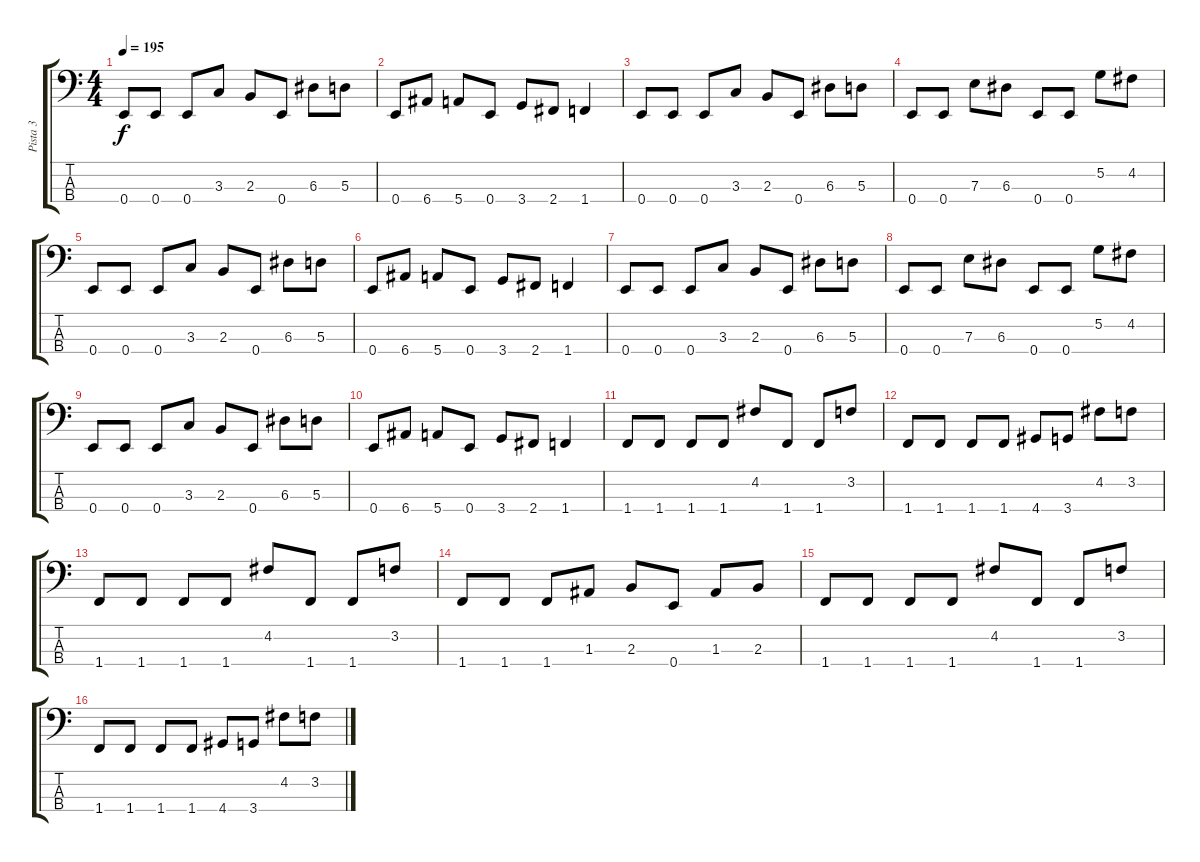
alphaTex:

\track ("Pista 3" "Pista 3") {instrument electricbassfinger}
\staff {score tabs}
\tuning (G2 D2 A1 E1) {hide}
\ts (4 4)
\tempo 195
\clef f4
\ks c
0.4.8{dy f} 0.4.8 0.4.8 3.3.8 2.3.8 0.4.8 6.3.8 5.3.8 |
0.4.8 6.4.8 5.4.8 0.4.8 3.4.8 2.4.8 1.4.4 |
0.4.8 0.4.8 0.4.8 3.3.8 2.3.8 0.4.8 6.3.8 5.3.8 |
0.4.8 0.4.8 7.3.8 6.3.8 0.4.8 0.4.8 5.2.8 4.2.8 |
0.4.8 0.4.8 0.4.8 3.3.8 2.3.8 0.4.8 6.3.8 5.3.8 |
0.4.8 6.4.8 5.4.8 0.4.8 3.4.8 2.4.8 1.4.4 |
0.4.8 0.4.8 0.4.8 3.3.8 2.3.8 0.4.8 6.3.8 5.3.8 |
0.4.8 0.4.8 7.3.8 6.3.8 0.4.8 0.4.8 5.2.8 4.2.8 |
0.4.8 0.4.8 0.4.8 3.3.8 2.3.8 0.4.8 6.3.8 5.3.8 |
0.4.8 6.4.8 5.4.8 0.4.8 3.4.8 2.4.8 1.4.4 |
1.4.8 1.4.8 1.4.8 1.4.8 4.2.8 1.4.8 1.4.8 3.2.8 |
1.4.8 1.4.8 1.4.8 1.4.8 4.4.8 3.4.8 4.2.8 3.2.8 |
1.4.8 1.4.8 1.4.8 1.4.8 4.2.8 1.4.8 1.4.8 3.2.8 |
1.4.8 1.4.8 1.4.8 1.3.8 2.3.8 0.4.8 1.3.8 2.3.8 |
1.4.8 1.4.8 1.4.8 1.4.8 4.2.8 1.4.8 1.4.8 3.2.8 |
1.4.8 1.4.8 1.4.8 1.4.8 4.4.8 3.4.8 4.2.8 3.2.8
